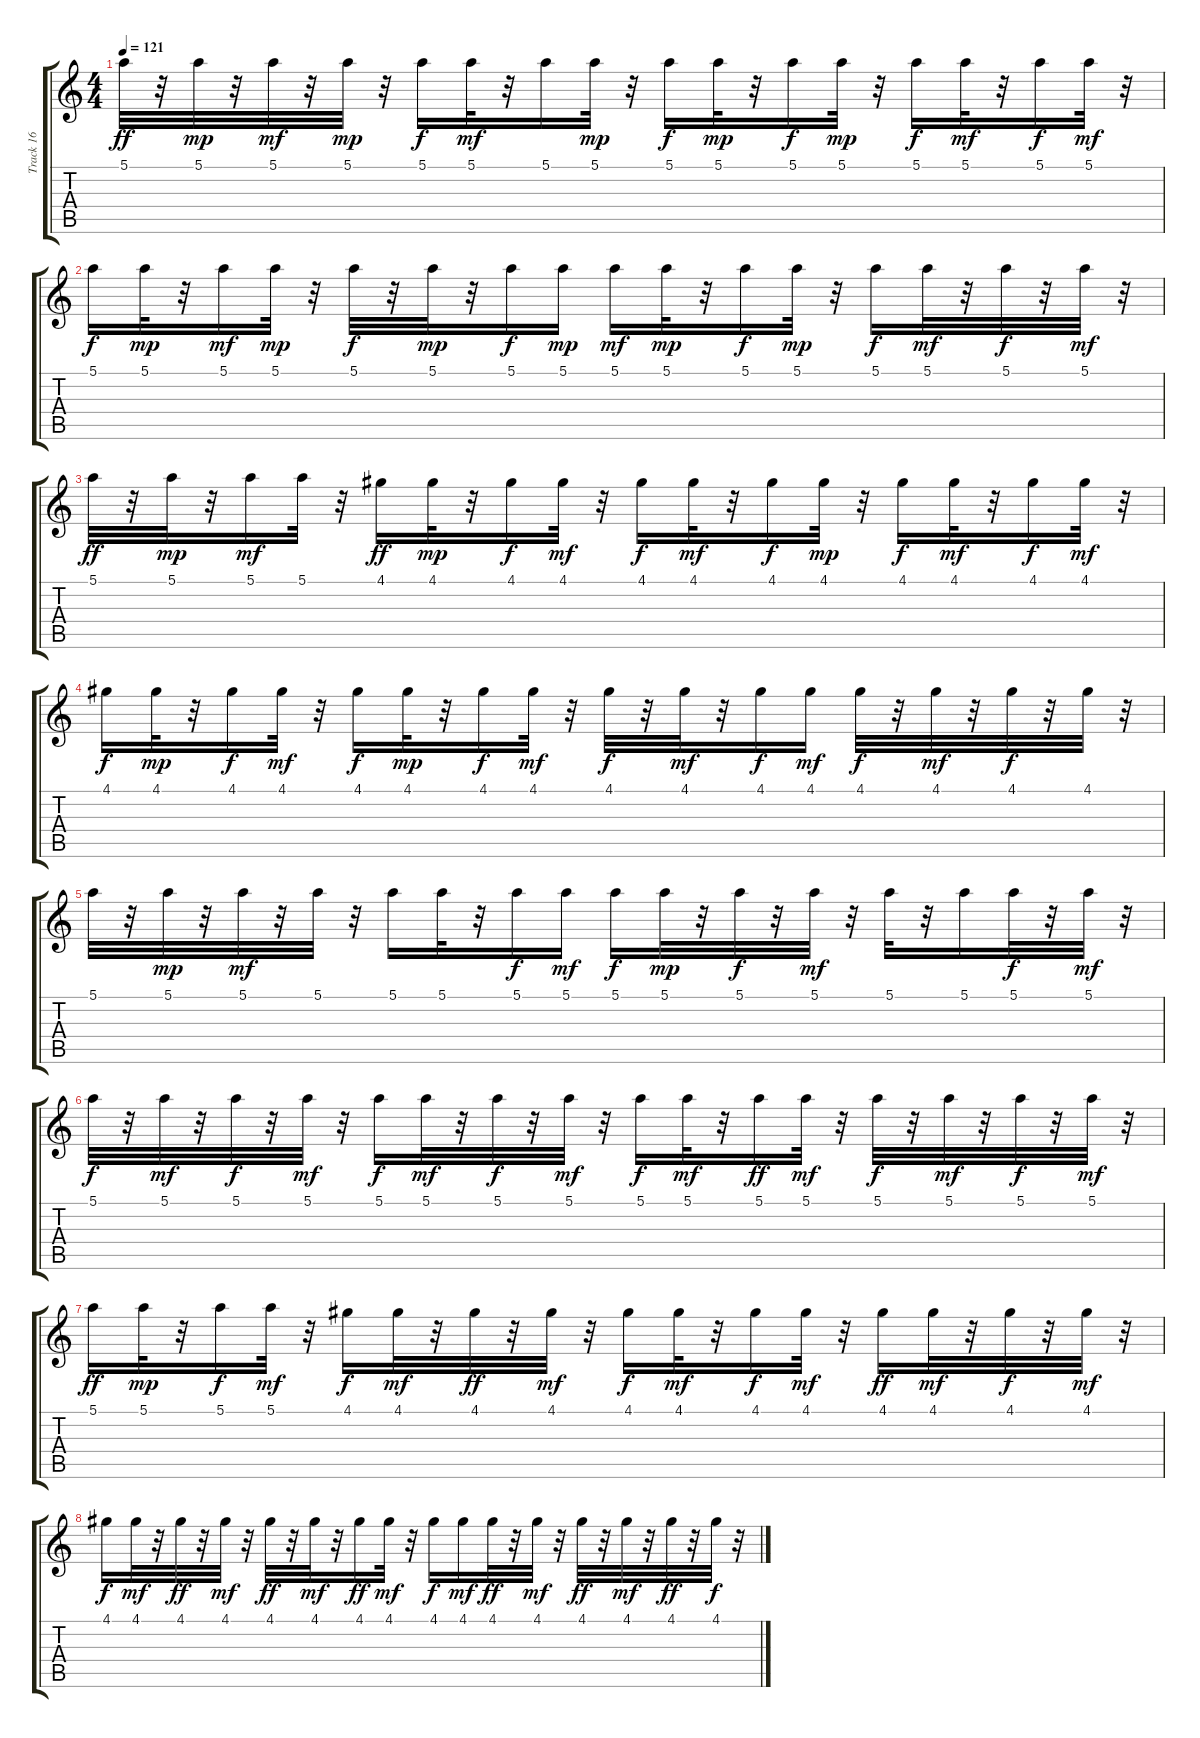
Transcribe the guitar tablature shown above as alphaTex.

\track ("Track 16" "Track 16") {instrument overdrivenguitar}
\staff {score tabs}
\tuning (E4 B3 G3 D3 A2 E2) {hide}
\ts (4 4)
\tempo 121
\clef g2
\ks c
5.1.32{dy ff} r.32 5.1.32{dy mp} r.32 5.1.32{dy mf} r.32 5.1.32{dy mp} r.32 5.1.16{dy f} 5.1.32{dy mf} r.32 5.1.16 5.1.32{dy mp} r.32 5.1.16{dy f} 5.1.32{dy mp} r.32 5.1.16{dy f} 5.1.32{dy mp} r.32 5.1.16{dy f} 5.1.32{dy mf} r.32 5.1.16{dy f} 5.1.32{dy mf} r.32 |
5.1.16{dy f} 5.1.32{dy mp} r.32 5.1.16{dy mf} 5.1.32{dy mp} r.32 5.1.32{dy f} r.32 5.1.32{dy mp} r.32 5.1.16{dy f} 5.1.16{dy mp} 5.1.16{dy mf} 5.1.32{dy mp} r.32 5.1.16{dy f} 5.1.32{dy mp} r.32 5.1.16{dy f} 5.1.32{dy mf} r.32 5.1.32{dy f} r.32 5.1.32{dy mf} r.32 |
5.1.32{dy ff} r.32 5.1.32{dy mp} r.32 5.1.16{dy mf} 5.1.32 r.32 4.1.16{dy ff} 4.1.32{dy mp} r.32 4.1.16{dy f} 4.1.32{dy mf} r.32 4.1.16{dy f} 4.1.32{dy mf} r.32 4.1.16{dy f} 4.1.32{dy mp} r.32 4.1.16{dy f} 4.1.32{dy mf} r.32 4.1.16{dy f} 4.1.32{dy mf} r.32 |
4.1.16{dy f} 4.1.32{dy mp} r.32 4.1.16{dy f} 4.1.32{dy mf} r.32 4.1.16{dy f} 4.1.32{dy mp} r.32 4.1.16{dy f} 4.1.32{dy mf} r.32 4.1.32{dy f} r.32 4.1.32{dy mf} r.32 4.1.16{dy f} 4.1.16{dy mf} 4.1.32{dy f} r.32 4.1.32{dy mf} r.32 4.1.32{dy f} r.32 4.1.32 r.32 |
5.1.32 r.32 5.1.32{dy mp} r.32 5.1.32{dy mf} r.32 5.1.32 r.32 5.1.16 5.1.32 r.32 5.1.16{dy f} 5.1.16{dy mf} 5.1.16{dy f} 5.1.32{dy mp} r.32 5.1.32{dy f} r.32 5.1.32{dy mf} r.32 5.1.32 r.32 5.1.16 5.1.32{dy f} r.32 5.1.32{dy mf} r.32 |
5.1.32{dy f} r.32 5.1.32{dy mf} r.32 5.1.32{dy f} r.32 5.1.32{dy mf} r.32 5.1.16{dy f} 5.1.32{dy mf} r.32 5.1.32{dy f} r.32 5.1.32{dy mf} r.32 5.1.16{dy f} 5.1.32{dy mf} r.32 5.1.16{dy ff} 5.1.32{dy mf} r.32 5.1.32{dy f} r.32 5.1.32{dy mf} r.32 5.1.32{dy f} r.32 5.1.32{dy mf} r.32 |
5.1.16{dy ff} 5.1.32{dy mp} r.32 5.1.16{dy f} 5.1.32{dy mf} r.32 4.1.16{dy f} 4.1.32{dy mf} r.32 4.1.32{dy ff} r.32 4.1.32{dy mf} r.32 4.1.16{dy f} 4.1.32{dy mf} r.32 4.1.16{dy f} 4.1.32{dy mf} r.32 4.1.16{dy ff} 4.1.32{dy mf} r.32 4.1.32{dy f} r.32 4.1.32{dy mf} r.32 |
4.1.16{dy f} 4.1.32{dy mf} r.32 4.1.32{dy ff} r.32 4.1.32{dy mf} r.32 4.1.32{dy ff} r.32 4.1.32{dy mf} r.32 4.1.16{dy ff} 4.1.32{dy mf} r.32 4.1.16{dy f} 4.1.16{dy mf} 4.1.32{dy ff} r.32 4.1.32{dy mf} r.32 4.1.32{dy ff} r.32 4.1.32{dy mf} r.32 4.1.32{dy ff} r.32 4.1.32{dy f} r.32
